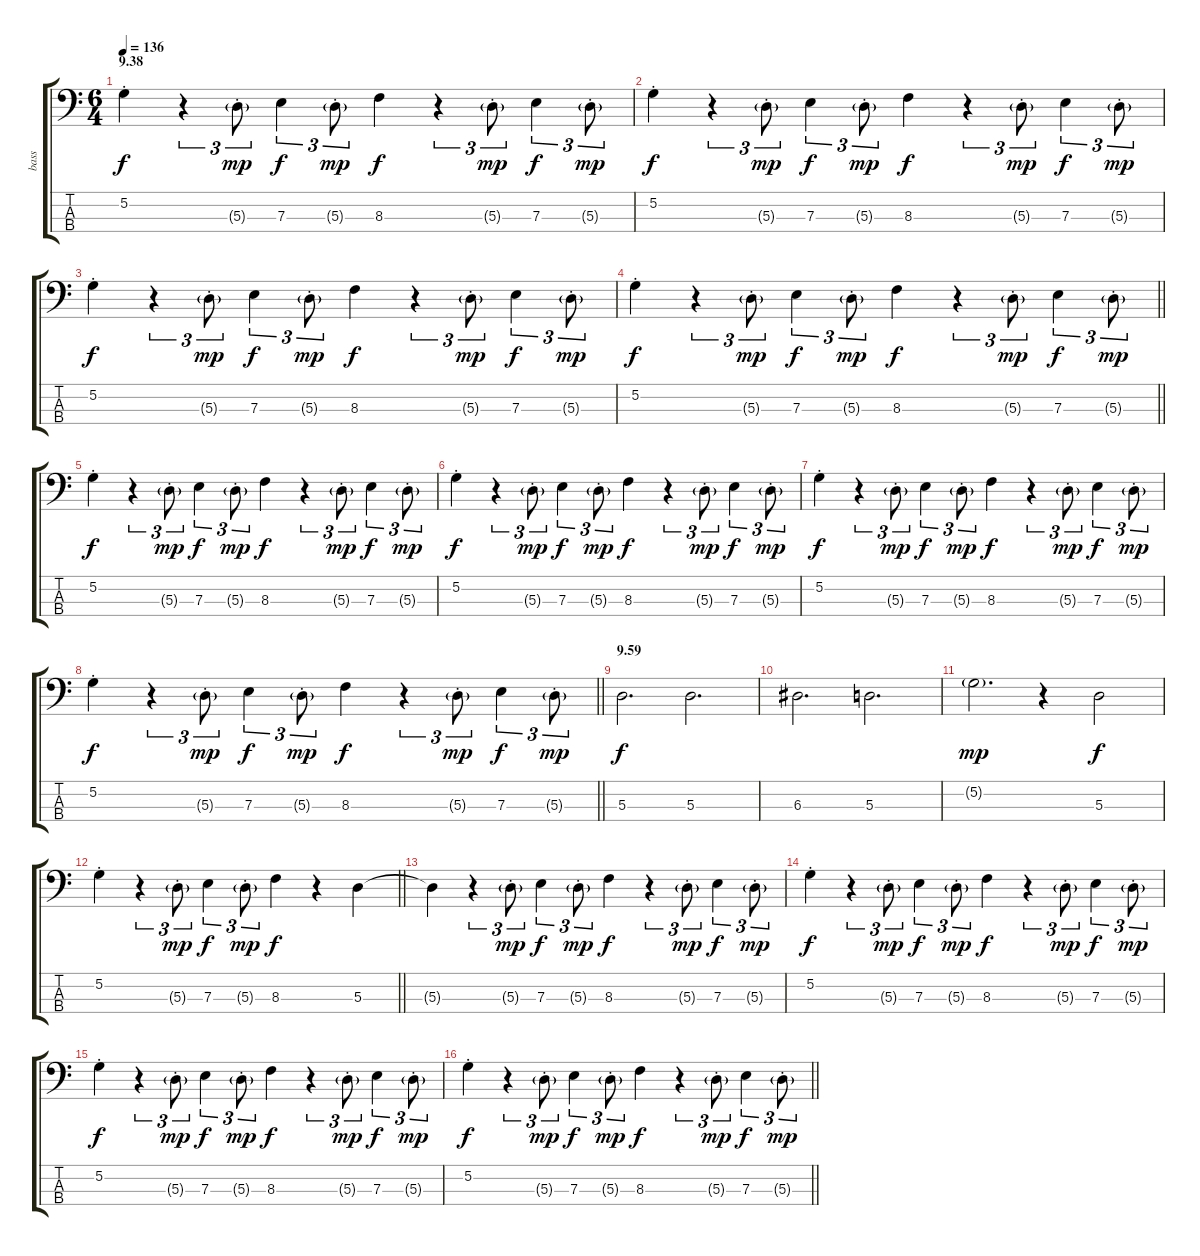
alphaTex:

\track ("bass" "bass") {instrument acousticbass}
\staff {score tabs}
\tuning (G2 D2 A1 E1) {hide}
\ts (6 4)
\section ("" "9.38")
\tempo 136
\clef f4
\ks c
5.2{st}.4{dy f} r.4{tu (3 2)} 5.3{g st}.8{tu (3 2) dy mp} 7.3.4{tu (3 2) dy f} 5.3{g st}.8{tu (3 2) dy mp} 8.3.4{dy f} r.4{tu (3 2)} 5.3{g st}.8{tu (3 2) dy mp} 7.3.4{tu (3 2) dy f} 5.3{g st}.8{tu (3 2) dy mp} |
5.2{st}.4{dy f} r.4{tu (3 2)} 5.3{g st}.8{tu (3 2) dy mp} 7.3.4{tu (3 2) dy f} 5.3{g st}.8{tu (3 2) dy mp} 8.3.4{dy f} r.4{tu (3 2)} 5.3{g st}.8{tu (3 2) dy mp} 7.3.4{tu (3 2) dy f} 5.3{g st}.8{tu (3 2) dy mp} |
5.2{st}.4{dy f} r.4{tu (3 2)} 5.3{g st}.8{tu (3 2) dy mp} 7.3.4{tu (3 2) dy f} 5.3{g st}.8{tu (3 2) dy mp} 8.3.4{dy f} r.4{tu (3 2)} 5.3{g st}.8{tu (3 2) dy mp} 7.3.4{tu (3 2) dy f} 5.3{g st}.8{tu (3 2) dy mp} |
\barLineRight lightlight
5.2{st}.4{dy f} r.4{tu (3 2)} 5.3{g st}.8{tu (3 2) dy mp} 7.3.4{tu (3 2) dy f} 5.3{g st}.8{tu (3 2) dy mp} 8.3.4{dy f} r.4{tu (3 2)} 5.3{g st}.8{tu (3 2) dy mp} 7.3.4{tu (3 2) dy f} 5.3{g st}.8{tu (3 2) dy mp} |
5.2{st}.4{dy f} r.4{tu (3 2)} 5.3{g st}.8{tu (3 2) dy mp} 7.3.4{tu (3 2) dy f} 5.3{g st}.8{tu (3 2) dy mp} 8.3.4{dy f} r.4{tu (3 2)} 5.3{g st}.8{tu (3 2) dy mp} 7.3.4{tu (3 2) dy f} 5.3{g st}.8{tu (3 2) dy mp} |
5.2{st}.4{dy f} r.4{tu (3 2)} 5.3{g st}.8{tu (3 2) dy mp} 7.3.4{tu (3 2) dy f} 5.3{g st}.8{tu (3 2) dy mp} 8.3.4{dy f} r.4{tu (3 2)} 5.3{g st}.8{tu (3 2) dy mp} 7.3.4{tu (3 2) dy f} 5.3{g st}.8{tu (3 2) dy mp} |
5.2{st}.4{dy f} r.4{tu (3 2)} 5.3{g st}.8{tu (3 2) dy mp} 7.3.4{tu (3 2) dy f} 5.3{g st}.8{tu (3 2) dy mp} 8.3.4{dy f} r.4{tu (3 2)} 5.3{g st}.8{tu (3 2) dy mp} 7.3.4{tu (3 2) dy f} 5.3{g st}.8{tu (3 2) dy mp} |
\barLineRight lightlight
5.2{st}.4{dy f} r.4{tu (3 2)} 5.3{g st}.8{tu (3 2) dy mp} 7.3.4{tu (3 2) dy f} 5.3{g st}.8{tu (3 2) dy mp} 8.3.4{dy f} r.4{tu (3 2)} 5.3{g st}.8{tu (3 2) dy mp} 7.3.4{tu (3 2) dy f} 5.3{g st}.8{tu (3 2) dy mp} |
\section ("" "9.59")
5.3.2{d dy f} 5.3.2{d} |
6.3.2{d} 5.3.2{d} |
5.2{g}.2{d dy mp} r.4 5.3.2{dy f} |
\barLineRight lightlight
5.2{st}.4 r.4{tu (3 2)} 5.3{g st}.8{tu (3 2) dy mp} 7.3.4{tu (3 2) dy f} 5.3{g st}.8{tu (3 2) dy mp} 8.3.4{dy f} r.4 5.3.4 |
5.3{t}.4 r.4{tu (3 2)} 5.3{g st}.8{tu (3 2) dy mp} 7.3.4{tu (3 2) dy f} 5.3{g st}.8{tu (3 2) dy mp} 8.3.4{dy f} r.4{tu (3 2)} 5.3{g st}.8{tu (3 2) dy mp} 7.3.4{tu (3 2) dy f} 5.3{g st}.8{tu (3 2) dy mp} |
5.2{st}.4{dy f} r.4{tu (3 2)} 5.3{g st}.8{tu (3 2) dy mp} 7.3.4{tu (3 2) dy f} 5.3{g st}.8{tu (3 2) dy mp} 8.3.4{dy f} r.4{tu (3 2)} 5.3{g st}.8{tu (3 2) dy mp} 7.3.4{tu (3 2) dy f} 5.3{g st}.8{tu (3 2) dy mp} |
5.2{st}.4{dy f} r.4{tu (3 2)} 5.3{g st}.8{tu (3 2) dy mp} 7.3.4{tu (3 2) dy f} 5.3{g st}.8{tu (3 2) dy mp} 8.3.4{dy f} r.4{tu (3 2)} 5.3{g st}.8{tu (3 2) dy mp} 7.3.4{tu (3 2) dy f} 5.3{g st}.8{tu (3 2) dy mp} |
\barLineRight lightlight
5.2{st}.4{dy f} r.4{tu (3 2)} 5.3{g st}.8{tu (3 2) dy mp} 7.3.4{tu (3 2) dy f} 5.3{g st}.8{tu (3 2) dy mp} 8.3.4{dy f} r.4{tu (3 2)} 5.3{g st}.8{tu (3 2) dy mp} 7.3.4{tu (3 2) dy f} 5.3{g st}.8{tu (3 2) dy mp}
